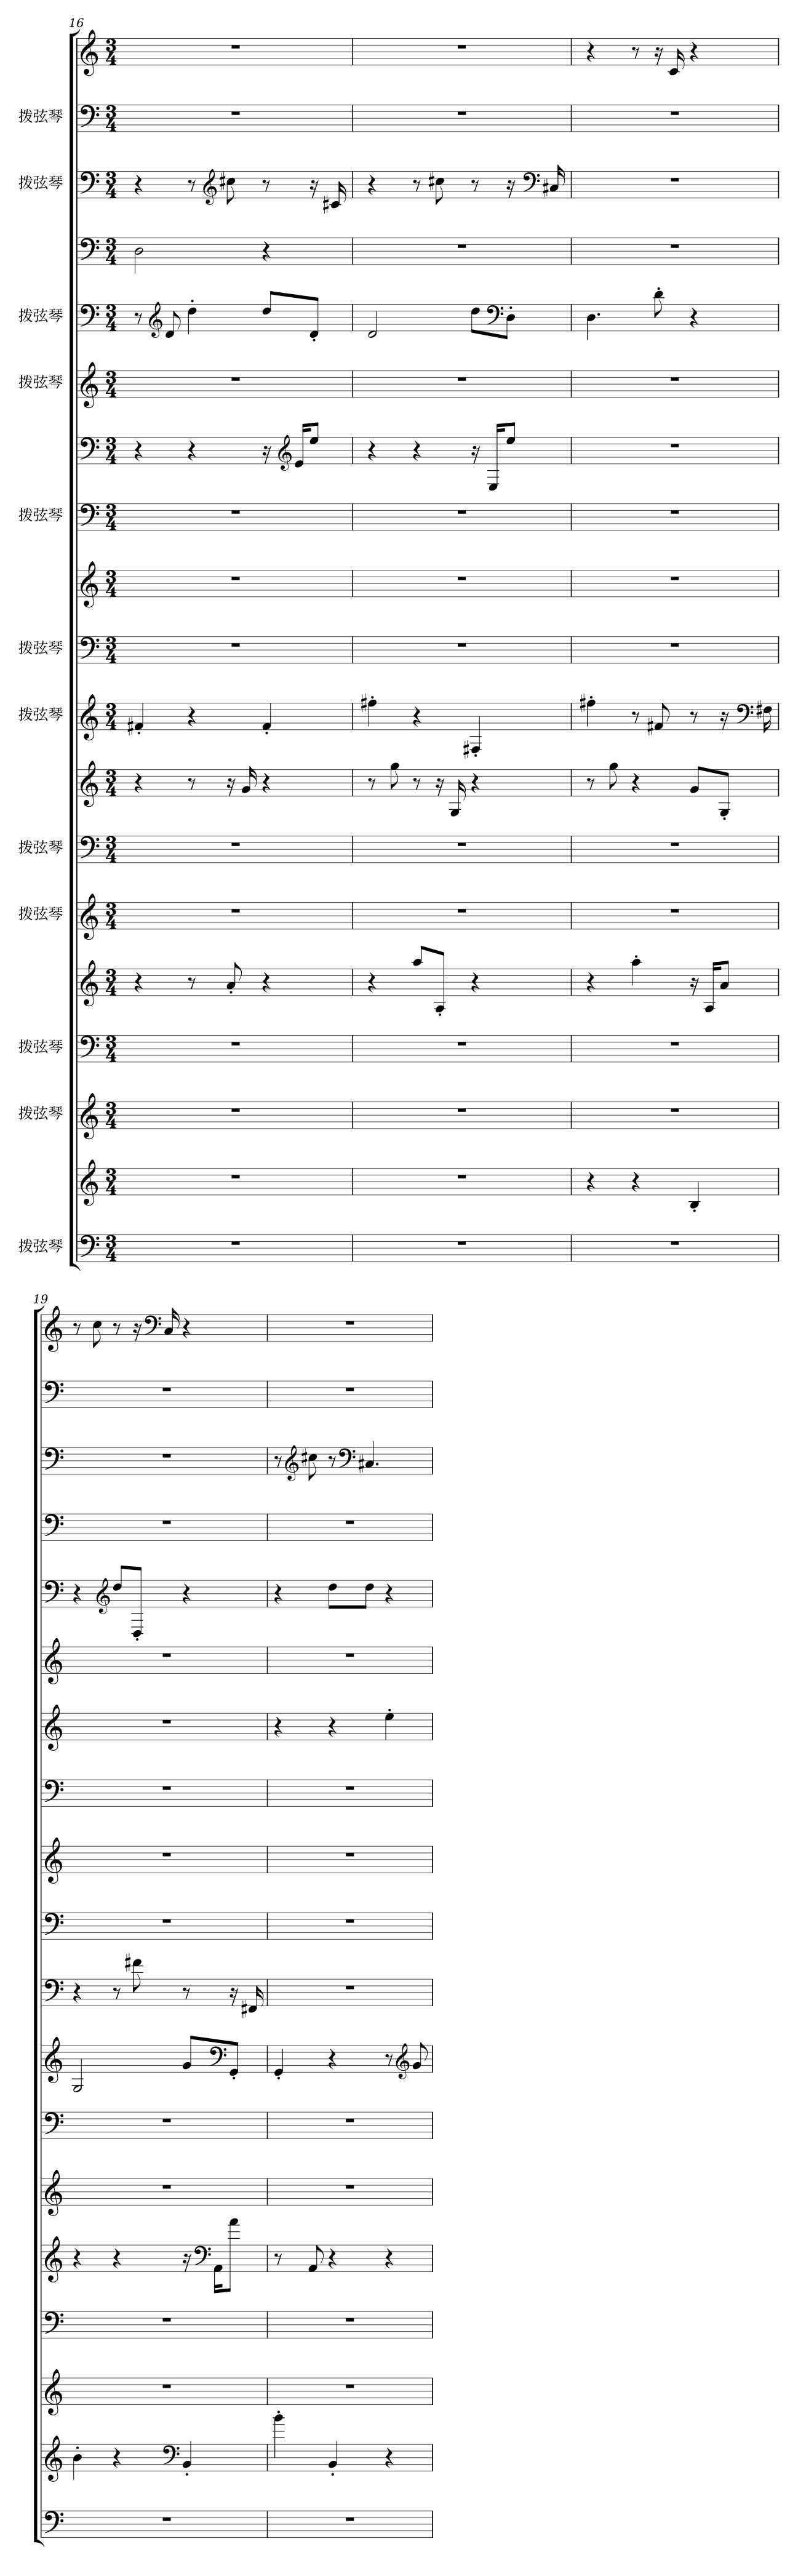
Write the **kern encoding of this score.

**kern	**kern	**kern	**kern	**kern	**kern	**kern	**kern	**kern	**kern	**kern	**kern	**kern	**kern	**kern	**kern	**kern	**kern	**kern
*part12	*part12	*part11	*part10	*part10	*part9	*part8	*part8	*part7	*part6	*part6	*part5	*part5	*part4	*part3	*part3	*part2	*part1	*part1
*staff19	*staff18	*staff17	*staff16	*staff15	*staff14	*staff13	*staff12	*staff11	*staff10	*staff9	*staff8	*staff7	*staff6	*staff5	*staff4	*staff3	*staff2	*staff1
*I"拨弦琴	*	*I"拨弦琴	*I"拨弦琴	*	*I"拨弦琴	*I"拨弦琴	*	*I"拨弦琴	*I"拨弦琴	*	*I"拨弦琴	*	*I"拨弦琴	*I"拨弦琴	*	*I"拨弦琴	*I"拨弦琴	*
!!LO:PB:g=z
*clefF4	*clefG2	*clefG2	*clefF4	*clefG2	*clefG2	*clefF4	*clefG2	*clefG2	*clefF4	*clefG2	*clefF4	*clefF4	*clefG2	*clefF4	*clefF4	*clefF4	*clefF4	*clefG2
*k[]	*k[]	*k[]	*k[]	*k[]	*k[]	*k[]	*k[]	*k[]	*k[]	*k[]	*k[]	*k[]	*k[]	*k[]	*k[]	*k[]	*k[]	*k[]
*M3/4	*M3/4	*M3/4	*M3/4	*M3/4	*M3/4	*M3/4	*M3/4	*M3/4	*M3/4	*M3/4	*M3/4	*M3/4	*M3/4	*M3/4	*M3/4	*M3/4	*M3/4	*M3/4
=16	=16	=16	=16	=16	=16	=16	=16	=16	=16	=16	=16	=16	=16	=16	=16	=16	=16	=16
2.r	2.r	2.r	2.r	4r	2.r	2.r	4r	4f#X'/	2.r	2.r	2.r	4r	2.r	8r	2D\	4r	2.r	2.r
*	*	*	*	*	*	*	*	*	*	*	*	*	*	*clefG2	*	*	*	*
.	.	.	.	.	.	.	.	.	.	.	.	.	.	8d/	.	.	.	.
.	.	.	.	8r	.	.	8r	4r	.	.	.	4r	.	4dd'\	.	8r	.	.
*	*	*	*	*	*	*	*	*	*	*	*	*	*	*	*	*clefG2	*	*
.	.	.	.	8a'/	.	.	16r	.	.	.	.	.	.	.	.	8cc#X\	.	.
.	.	.	.	.	.	.	16g/	.	.	.	.	.	.	.	.	.	.	.
.	.	.	.	4r	.	.	4r	4f#'/	.	.	.	16r	.	8dd/L	4r	8r	.	.
*	*	*	*	*	*	*	*	*	*	*	*	*clefG2	*	*	*	*	*	*
.	.	.	.	.	.	.	.	.	.	.	.	16e/KL	.	.	.	.	.	.
.	.	.	.	.	.	.	.	.	.	.	.	8ee/J	.	8d'/J	.	16r	.	.
.	.	.	.	.	.	.	.	.	.	.	.	.	.	.	.	16c#X/	.	.
=17	=17	=17	=17	=17	=17	=17	=17	=17	=17	=17	=17	=17	=17	=17	=17	=17	=17	=17
2.r	2.r	2.r	2.r	4r	2.r	2.r	8r	4ff#X'\	2.r	2.r	2.r	4r	2.r	2d/	2.r	4r	2.r	2.r
.	.	.	.	.	.	.	8gg\	.	.	.	.	.	.	.	.	.	.	.
.	.	.	.	8aa/L	.	.	8r	4r	.	.	.	4r	.	.	.	8r	.	.
.	.	.	.	8A'/J	.	.	16r	.	.	.	.	.	.	.	.	8cc#X\	.	.
.	.	.	.	.	.	.	16G/	.	.	.	.	.	.	.	.	.	.	.
.	.	.	.	4r	.	.	4r	4F#X'/	.	.	.	16r	.	8dd\L	.	8r	.	.
.	.	.	.	.	.	.	.	.	.	.	.	16E/KL	.	.	.	.	.	.
*	*	*	*	*	*	*	*	*	*	*	*	*	*	*clefF4	*	*	*	*
.	.	.	.	.	.	.	.	.	.	.	.	8ee/J	.	8D'\J	.	16r	.	.
*	*	*	*	*	*	*	*	*	*	*	*	*	*	*	*	*clefF4	*	*
.	.	.	.	.	.	.	.	.	.	.	.	.	.	.	.	16C#X/	.	.
!!LO:PB:g=z
=18	=18	=18	=18	=18	=18	=18	=18	=18	=18	=18	=18	=18	=18	=18	=18	=18	=18	=18
2.r	4r	2.r	2.r	4r	2.r	2.r	8r	4ff#X'\	2.r	2.r	2.r	2.r	2.r	4.D\	2.r	2.r	2.r	4r
.	.	.	.	.	.	.	8gg\	.	.	.	.	.	.	.	.	.	.	.
.	4r	.	.	4aa'\	.	.	4r	8r	.	.	.	.	.	.	.	.	.	8r
.	.	.	.	.	.	.	.	8f#X/	.	.	.	.	.	8d'\	.	.	.	16r
.	.	.	.	.	.	.	.	.	.	.	.	.	.	.	.	.	.	16c/
.	4B'/	.	.	16r	.	.	8g/L	8r	.	.	.	.	.	4r	.	.	.	4r
.	.	.	.	16A/KL	.	.	.	.	.	.	.	.	.	.	.	.	.	.
.	.	.	.	8a/J	.	.	8G'/J	16r	.	.	.	.	.	.	.	.	.	.
*	*	*	*	*	*	*	*	*clefF4	*	*	*	*	*	*	*	*	*	*
.	.	.	.	.	.	.	.	16F#X\	.	.	.	.	.	.	.	.	.	.
=19	=19	=19	=19	=19	=19	=19	=19	=19	=19	=19	=19	=19	=19	=19	=19	=19	=19	=19
2.r	4b'\	2.r	2.r	4r	2.r	2.r	2G/	4r	2.r	2.r	2.r	2.r	2.r	4r	2.r	2.r	2.r	8r
.	.	.	.	.	.	.	.	.	.	.	.	.	.	.	.	.	.	8cc\
*	*	*	*	*	*	*	*	*	*	*	*	*	*	*clefG2	*	*	*	*
.	4r	.	.	4r	.	.	.	8r	.	.	.	.	.	8dd/L	.	.	.	8r
.	.	.	.	.	.	.	.	8f#X\	.	.	.	.	.	8D'/J	.	.	.	16r
*	*	*	*	*	*	*	*	*	*	*	*	*	*	*	*	*	*	*clefF4
.	.	.	.	.	.	.	.	.	.	.	.	.	.	.	.	.	.	16C/
*	*clefF4	*	*	*	*	*	*	*	*	*	*	*	*	*	*	*	*	*
.	4BB'/	.	.	16r	.	.	8g/L	8r	.	.	.	.	.	4r	.	.	.	4r
*	*	*	*	*clefF4	*	*	*	*	*	*	*	*	*	*	*	*	*	*
.	.	.	.	16AA\KL	.	.	.	.	.	.	.	.	.	.	.	.	.	.
*	*	*	*	*	*	*	*clefF4	*	*	*	*	*	*	*	*	*	*	*
.	.	.	.	8a\J	.	.	8GG'/J	16r	.	.	.	.	.	.	.	.	.	.
.	.	.	.	.	.	.	.	16FF#X/	.	.	.	.	.	.	.	.	.	.
!!LO:PB:g=z
=20	=20	=20	=20	=20	=20	=20	=20	=20	=20	=20	=20	=20	=20	=20	=20	=20	=20	=20
2.r	4b'\	2.r	2.r	8r	2.r	2.r	4GG'/	2.r	2.r	2.r	2.r	4r	2.r	4r	2.r	8r	2.r	2.r
*	*	*	*	*	*	*	*	*	*	*	*	*	*	*	*	*clefG2	*	*
.	.	.	.	8AA/	.	.	.	.	.	.	.	.	.	.	.	8cc#X\	.	.
.	4BB'/	.	.	4r	.	.	4r	.	.	.	.	4r	.	8dd\L	.	8r	.	.
*	*	*	*	*	*	*	*	*	*	*	*	*	*	*	*	*clefF4	*	*
.	.	.	.	.	.	.	.	.	.	.	.	.	.	8dd\J	.	4.C#X/	.	.
.	4r	.	.	4r	.	.	8r	.	.	.	.	4ee'\	.	4r	.	.	.	.
*	*	*	*	*	*	*	*clefG2	*	*	*	*	*	*	*	*	*	*	*
.	.	.	.	.	.	.	8g/	.	.	.	.	.	.	.	.	.	.	.
=	=	=	=	=	=	=	=	=	=	=	=	=	=	=	=	=	=	=
*-	*-	*-	*-	*-	*-	*-	*-	*-	*-	*-	*-	*-	*-	*-	*-	*-	*-	*-
